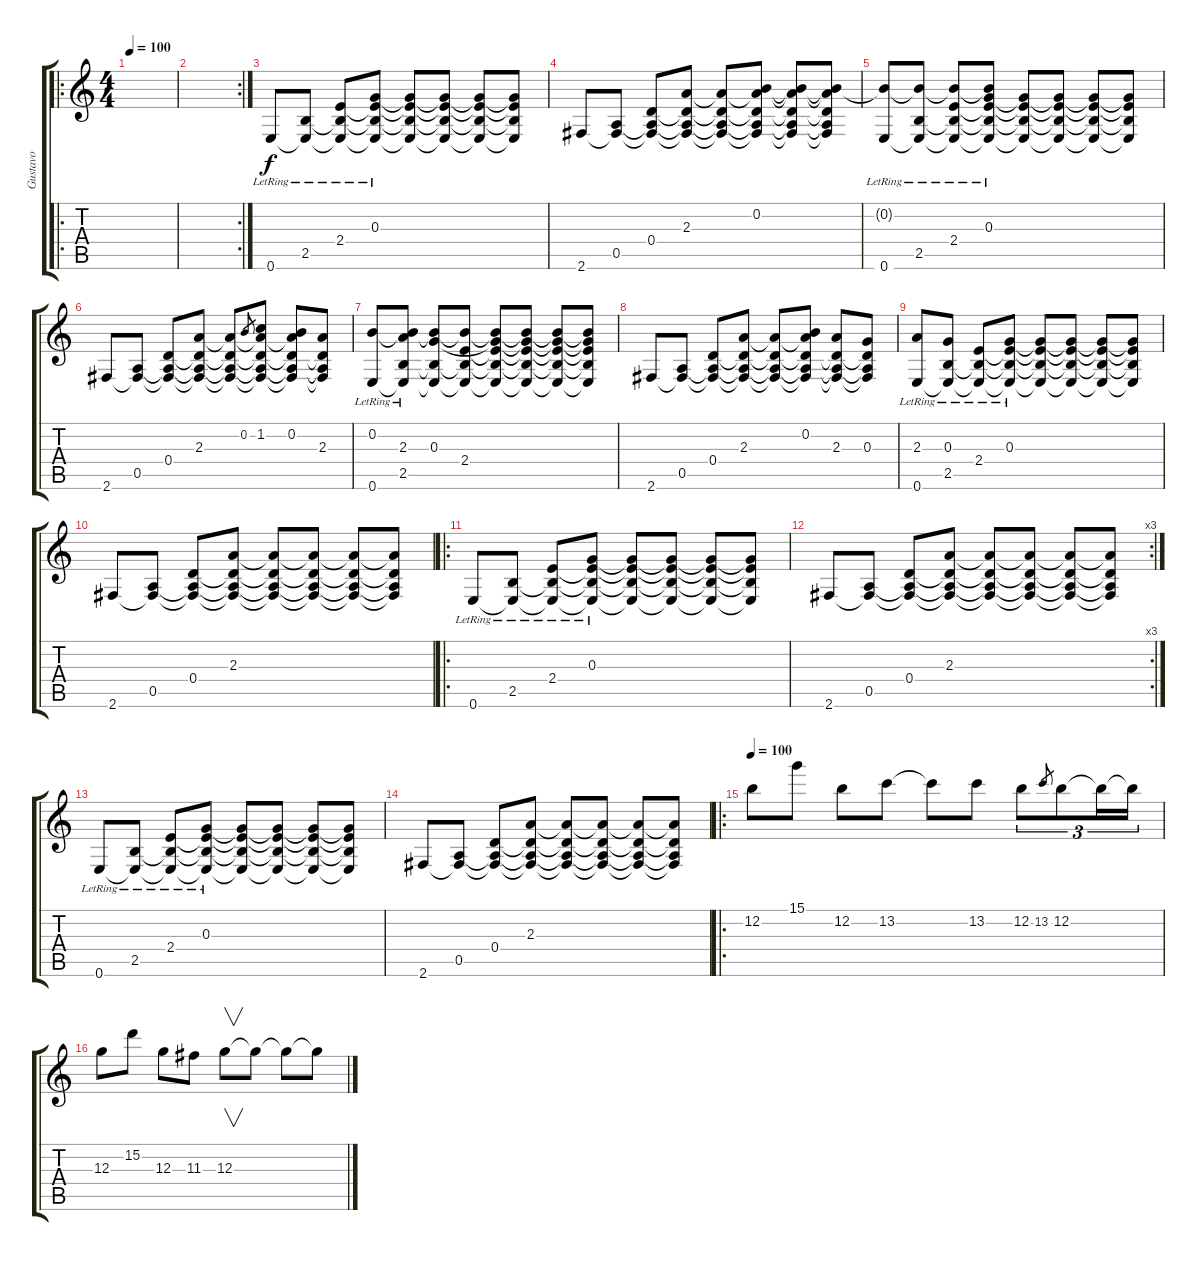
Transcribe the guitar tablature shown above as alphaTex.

\track ("Gustavo" "Gustavo") {instrument acousticguitarsteel}
\staff {score tabs}
\tuning (E4 B3 G3 D3 A2 E2) {hide}
\ro
\ts (4 4)
\tempo 100
\clef g2
\ks c
|
\rc 2
|
0.6{lr}.8 (2.5{lr} 0.6{t}).8 (2.4{lr} 2.5{t} 0.6{t}).8 (0.3{lr} 2.4{t} 2.5{t} 0.6{t}).8 (0.3{t} 2.4{t} 2.5{t} 0.6{t}).8 (0.3{t} 2.4{t} 2.5{t} 0.6{t}).8 (0.3{t} 2.4{t} 2.5{t} 0.6{t}).8 (0.3{t} 2.4{t} 2.5{t} 0.6{t}).8 |
2.6.8 (0.5 2.6{t}).8 (0.4 0.5{t} 2.6{t}).8 (2.3 0.4{t} 0.5{t} 2.6{t}).8 (2.3{t} 0.4{t} 0.5{t} 2.6{t}).8 (0.2 2.3{t} 0.4{t} 0.5{t} 2.6{t}).8 (0.2{t} 2.3{t} 0.4{t} 0.5{t} 2.6{t}).8 (0.2{t} 2.3{t} 0.4{t} 0.5{t} 2.6{t}).8 |
(0.2{t} 0.6{lr}).8 (0.2{t} 2.5{lr} 0.6{t}).8 (0.2{t} 2.4{lr} 2.5{t} 0.6{t}).8 (0.2{t} 0.3{lr} 2.4{t} 2.5{t} 0.6{t}).8 (0.3{t} 2.4{t} 2.5{t} 0.6{t}).8 (0.3{t} 2.4{t} 2.5{t} 0.6{t}).8 (0.3{t} 2.4{t} 2.5{t} 0.6{t}).8 (0.3{t} 2.4{t} 2.5{t} 0.6{t}).8 |
2.6.8 (0.5 2.6{t}).8 (0.4 0.5{t} 2.6{t}).8 (2.3 0.4{t} 0.5{t} 2.6{t}).8 (2.3{t} 0.4{t} 0.5{t} 2.6{t}).8 0.2.8{gr} (1.2 2.3{t} 0.4{t} 0.5{t} 2.6{t}).8 (0.2 2.3{t} 0.4{t} 0.5{t} 2.6{t}).8 (2.3 0.4{t} 0.5{t} 2.6{t}).8 |
(0.2 0.6{lr}).8 (0.2{t} 2.3 2.5{lr} 0.6{t}).8 (0.2{t} 0.3 2.5{t} 0.6{t}).8 (0.2{t} 2.4 2.5{t} 0.6{t}).8 (0.2{t} 0.3{t} 2.4{t} 2.5{t} 0.6{t}).8 (0.2{t} 0.3{t} 2.4{t} 2.5{t} 0.6{t}).8 (0.2{t} 0.3{t} 2.4{t} 2.5{t} 0.6{t}).8 (0.2{t} 0.3{t} 2.4{t} 2.5{t} 0.6{t}).8 |
2.6.8 (0.5 2.6{t}).8 (0.4 0.5{t} 2.6{t}).8 (2.3 0.4{t} 0.5{t} 2.6{t}).8 (2.3{t} 0.4{t} 0.5{t} 2.6{t}).8 (0.2 2.3{t} 0.4{t} 0.5{t} 2.6{t}).8 (2.3 0.4{t} 0.5{t} 2.6{t}).8 (0.3 0.4{t} 0.5{t} 2.6{t}).8 |
(2.3 0.6{lr}).8 (0.3 2.5{lr} 0.6{t}).8 (2.4{lr} 2.5{t} 0.6{t}).8 (0.3{lr} 2.4{t} 2.5{t} 0.6{t}).8 (0.3{t} 2.4{t} 2.5{t} 0.6{t}).8 (0.3{t} 2.4{t} 2.5{t} 0.6{t}).8 (0.3{t} 2.4{t} 2.5{t} 0.6{t}).8 (0.3{t} 2.4{t} 2.5{t} 0.6{t}).8 |
2.6.8 (0.5 2.6{t}).8 (0.4 0.5{t} 2.6{t}).8 (2.3 0.4{t} 0.5{t} 2.6{t}).8 (2.3{t} 0.4{t} 0.5{t} 2.6{t}).8 (2.3{t} 0.4{t} 0.5{t} 2.6{t}).8 (2.3{t} 0.4{t} 0.5{t} 2.6{t}).8 (2.3{t} 0.4{t} 0.5{t} 2.6{t}).8 |
\ro
0.6{lr}.8 (2.5{lr} 0.6{t}).8 (2.4{lr} 2.5{t} 0.6{t}).8 (0.3{lr} 2.4{t} 2.5{t} 0.6{t}).8 (0.3{t} 2.4{t} 2.5{t} 0.6{t}).8 (0.3{t} 2.4{t} 2.5{t} 0.6{t}).8 (0.3{t} 2.4{t} 2.5{t} 0.6{t}).8 (0.3{t} 2.4{t} 2.5{t} 0.6{t}).8 |
\rc 3
2.6.8 (0.5 2.6{t}).8 (0.4 0.5{t} 2.6{t}).8 (2.3 0.4{t} 0.5{t} 2.6{t}).8 (2.3{t} 0.4{t} 0.5{t} 2.6{t}).8 (2.3{t} 0.4{t} 0.5{t} 2.6{t}).8 (2.3{t} 0.4{t} 0.5{t} 2.6{t}).8 (2.3{t} 0.4{t} 0.5{t} 2.6{t}).8 |
0.6{lr}.8 (2.5{lr} 0.6{t}).8 (2.4{lr} 2.5{t} 0.6{t}).8 (0.3{lr} 2.4{t} 2.5{t} 0.6{t}).8 (0.3{t} 2.4{t} 2.5{t} 0.6{t}).8 (0.3{t} 2.4{t} 2.5{t} 0.6{t}).8 (0.3{t} 2.4{t} 2.5{t} 0.6{t}).8 (0.3{t} 2.4{t} 2.5{t} 0.6{t}).8 |
2.6.8 (0.5 2.6{t}).8 (0.4 0.5{t} 2.6{t}).8 (2.3 0.4{t} 0.5{t} 2.6{t}).8 (2.3{t} 0.4{t} 0.5{t} 2.6{t}).8 (2.3{t} 0.4{t} 0.5{t} 2.6{t}).8 (2.3{t} 0.4{t} 0.5{t} 2.6{t}).8 (2.3{t} 0.4{t} 0.5{t} 2.6{t}).8 |
\ro
\tempo 100
12.2.8{instrument electricguitarmuted} 15.1.8 12.2.8 13.2.8 13.2{t}.8 13.2.8 12.2.8{tu (3 2)} 13.2.8{gr} 12.2.8{tu (3 2)} 12.2{t}.16{tu (3 2)} 12.2{t}.16{tu (3 2)} |
12.3.8 15.2.8 12.3.8 11.3.8 12.3.8{v} 12.3{t}.8 12.3{t}.8 12.3{t}.8
